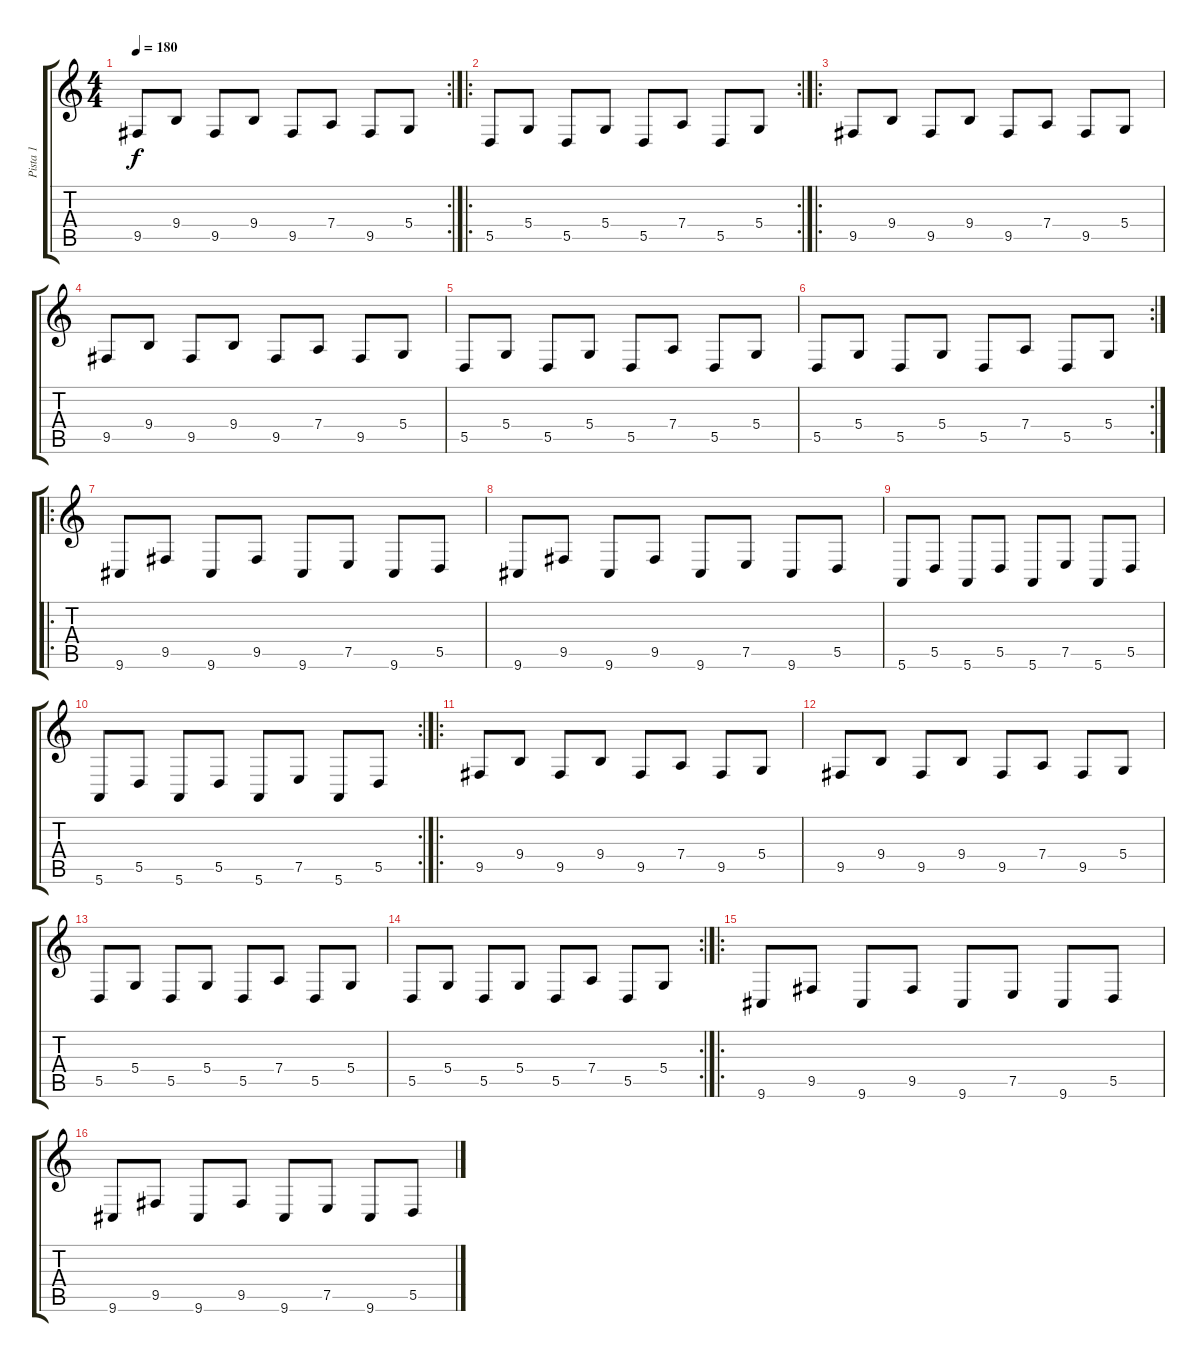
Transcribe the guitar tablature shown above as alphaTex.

\track ("Pista 1" "Pista 1") {instrument orchestralharp}
\staff {score tabs}
\tuning (E4 B3 G3 D3 A2 E2) {hide}
\rc 2
\ts (4 4)
\tempo 180
\clef g2
\ks c
9.5.8{dy f instrument orchestralharp} 9.4.8 9.5.8 9.4.8 9.5.8 7.4.8 9.5.8 5.4.8 |
\ro
\rc 2
5.5.8 5.4.8 5.5.8 5.4.8 5.5.8 7.4.8 5.5.8 5.4.8 |
\ro
9.5.8 9.4.8 9.5.8 9.4.8 9.5.8 7.4.8 9.5.8 5.4.8 |
9.5.8 9.4.8 9.5.8 9.4.8 9.5.8 7.4.8 9.5.8 5.4.8 |
5.5.8 5.4.8 5.5.8 5.4.8 5.5.8 7.4.8 5.5.8 5.4.8 |
\rc 2
5.5.8 5.4.8 5.5.8 5.4.8 5.5.8 7.4.8 5.5.8 5.4.8 |
\ro
9.6.8 9.5.8 9.6.8 9.5.8 9.6.8 7.5.8 9.6.8 5.5.8 |
9.6.8 9.5.8 9.6.8 9.5.8 9.6.8 7.5.8 9.6.8 5.5.8 |
5.6.8 5.5.8 5.6.8 5.5.8 5.6.8 7.5.8 5.6.8 5.5.8 |
\rc 2
5.6.8 5.5.8 5.6.8 5.5.8 5.6.8 7.5.8 5.6.8 5.5.8 |
\ro
9.5.8 9.4.8 9.5.8 9.4.8 9.5.8 7.4.8 9.5.8 5.4.8 |
9.5.8 9.4.8 9.5.8 9.4.8 9.5.8 7.4.8 9.5.8 5.4.8 |
5.5.8 5.4.8 5.5.8 5.4.8 5.5.8 7.4.8 5.5.8 5.4.8 |
\rc 2
5.5.8 5.4.8 5.5.8 5.4.8 5.5.8 7.4.8 5.5.8 5.4.8 |
\ro
9.6.8 9.5.8 9.6.8 9.5.8 9.6.8 7.5.8 9.6.8 5.5.8 |
9.6.8 9.5.8 9.6.8 9.5.8 9.6.8 7.5.8 9.6.8 5.5.8
